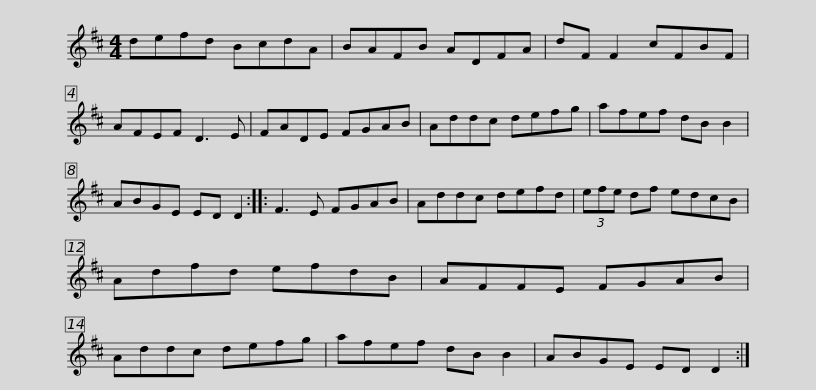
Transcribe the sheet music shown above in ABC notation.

X:1
L:1/8
M:4/4
I:linebreak $
K:D
V:1 treble
V:1
 defd BcdA | BAFB ADFA | dF F2 cFBF | AFEF D3 E | FADE FGAB |$ %5
 Addc defg | afef dB B2 | ABGE ED D2 :: F3 E FGAB | Addc defd |$ %10
 (3efe df edcB | Adfd efdB | AFFE FGAB | Addc defg | afef dB B2 |$ %15
 ABGE ED D2 :| %16
